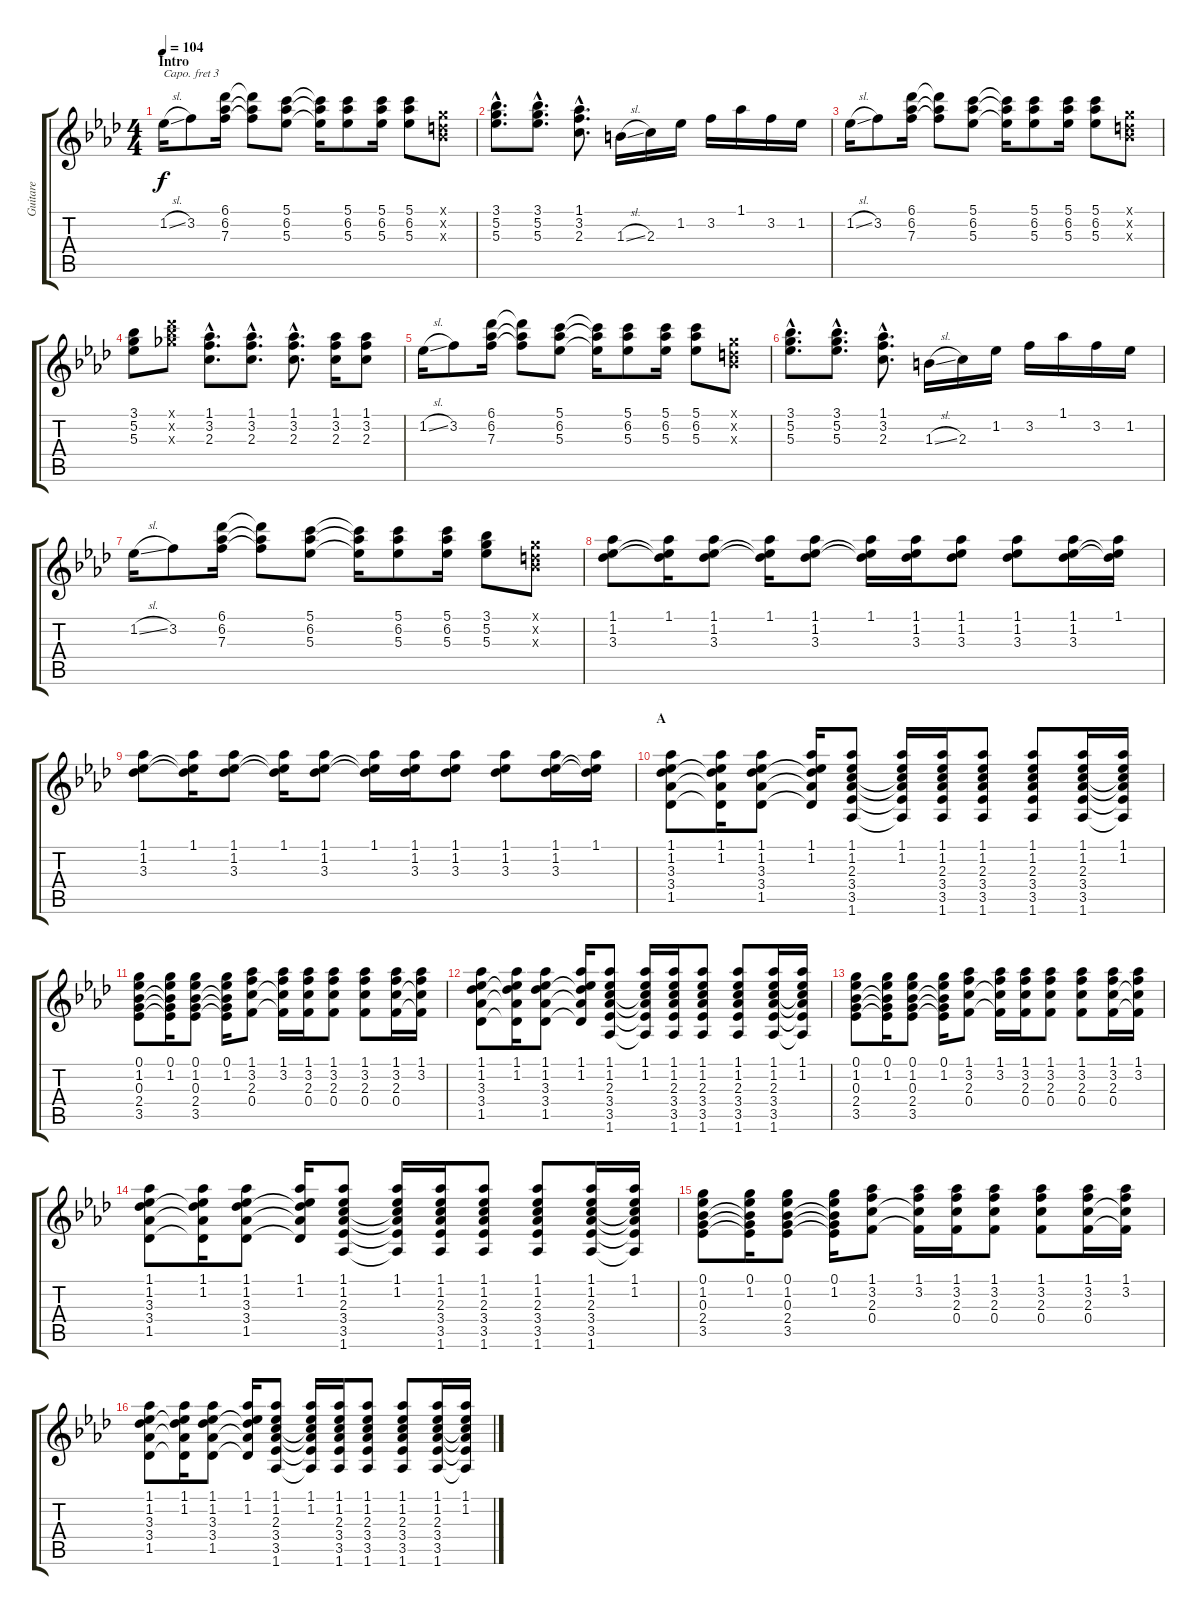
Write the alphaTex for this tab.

\track ("Guitare" "Guitare") {instrument acousticguitarsteel}
\staff {score tabs}
\capo 3
\tuning (E4 B3 G3 D3 A2 E2) {hide}
\ts (4 4)
\section ("" "Intro")
\tempo 104
\clef g2
\ks ab
1.2{sl}.16{dy f instrument acousticguitarsteel} 3.2.8 (6.1 6.2 7.3).16 (6.1{t} 6.2{t} 7.3{t}).8 (5.1 6.2 5.3).8 (5.1{t} 6.2{t} 5.3{t}).16 (5.1 6.2 5.3).8 (5.1 6.2 5.3).16 (5.1 6.2 5.3).8 (0.1{x} 0.2{x} 0.3{x}).8 |
(3.1{hac} 5.2{hac} 5.3{hac}).8{d} (3.1{hac} 5.2{hac} 5.3{hac}).8{d} (1.1{hac} 3.2{hac} 2.3{hac}).8{d} 1.3{sl}.16 2.3.16 1.2.16 3.2.16 1.1.16 3.2.16 1.2.16 |
1.2{sl}.16 3.2.8 (6.1 6.2 7.3).16 (6.1{t} 6.2{t} 7.3{t}).8 (5.1 6.2 5.3).8 (5.1{t} 6.2{t} 5.3{t}).16 (5.1 6.2 5.3).8 (5.1 6.2 5.3).16 (5.1 6.2 5.3).8 (0.1{x} 0.2{x} 0.3{x}).8 |
(3.1 5.2 5.3).8 (6.1{x} 8.2{x} 8.3{x}).8 (1.1{hac} 3.2{hac} 2.3{hac}).8{d} (1.1{hac} 3.2{hac} 2.3{hac}).8{d} (1.1{hac} 3.2{hac} 2.3{hac}).8{d} (1.1 3.2 2.3).16 (1.1 3.2 2.3).8 |
1.2{sl}.16 3.2.8 (6.1 6.2 7.3).16 (6.1{t} 6.2{t} 7.3{t}).8 (5.1 6.2 5.3).8 (5.1{t} 6.2{t} 5.3{t}).16 (5.1 6.2 5.3).8 (5.1 6.2 5.3).16 (5.1 6.2 5.3).8 (0.1{x} 0.2{x} 0.3{x}).8 |
(3.1{hac} 5.2{hac} 5.3{hac}).8{d} (3.1{hac} 5.2{hac} 5.3{hac}).8{d} (1.1{hac} 3.2{hac} 2.3{hac}).8{d} 1.3{sl}.16 2.3.16 1.2.16 3.2.16 1.1.16 3.2.16 1.2.16 |
1.2{sl}.16 3.2.8 (6.1 6.2 7.3).16 (6.1{t} 6.2{t} 7.3{t}).8 (5.1 6.2 5.3).8 (5.1{t} 6.2{t} 5.3{t}).16 (5.1 6.2 5.3).8 (5.1 6.2 5.3).16 (3.1 5.2 5.3).8 (0.1{x} 0.2{x} 0.3{x}).8 |
(1.1 1.2 3.3).8 (1.1 1.2{t} 3.3{t}).16 (1.1 1.2 3.3).8 (1.1 1.2{t} 3.3{t}).16 (1.1 1.2 3.3).8 (1.1 1.2{t} 3.3{t}).16 (1.1 1.2 3.3).16 (1.1 1.2 3.3).8 (1.1 1.2 3.3).8 (1.1 1.2 3.3).16 (1.1 1.2{t} 3.3{t}).16 |
(1.1 1.2 3.3).8 (1.1 1.2{t} 3.3{t}).16 (1.1 1.2 3.3).8 (1.1 1.2{t} 3.3{t}).16 (1.1 1.2 3.3).8 (1.1 1.2{t} 3.3{t}).16 (1.1 1.2 3.3).16 (1.1 1.2 3.3).8 (1.1 1.2 3.3).8 (1.1 1.2 3.3).16 (1.1 1.2{t} 3.3{t}).16 |
\section ("" "A")
(1.1 1.2 3.3 3.4 1.5).8 (1.1 1.2 3.3{t} 3.4{t} 1.5{t}).16 (1.1 1.2 3.3 3.4 1.5).8 (1.1 1.2 3.3{t} 3.4{t} 1.5{t}).16 (1.1 1.2 2.3 3.4 3.5 1.6).8 (1.1 1.2 2.3{t} 3.4{t} 3.5{t} 1.6{t}).16 (1.1 1.2 2.3 3.4 3.5 1.6).16 (1.1 1.2 2.3 3.4 3.5 1.6).8 (1.1 1.2 2.3 3.4 3.5 1.6).8 (1.1 1.2 2.3 3.4 3.5 1.6).16 (1.1 1.2 2.3{t} 3.4{t} 3.5{t} 1.6{t}).16 |
(0.1 1.2 0.3 2.4 3.5).8 (0.1 1.2 0.3{t} 2.4{t} 3.5{t}).16 (0.1 1.2 0.3 2.4 3.5).8 (0.1 1.2 0.3{t} 2.4{t} 3.5{t}).16 (1.1 3.2 2.3 0.4).8 (1.1 3.2 2.3{t} 0.4{t}).16 (1.1 3.2 2.3 0.4).16 (1.1 3.2 2.3 0.4).8 (1.1 3.2 2.3 0.4).8 (1.1 3.2 2.3 0.4).16 (1.1 3.2 2.3{t} 0.4{t}).16 |
(1.1 1.2 3.3 3.4 1.5).8 (1.1 1.2 3.3{t} 3.4{t} 1.5{t}).16 (1.1 1.2 3.3 3.4 1.5).8 (1.1 1.2 3.3{t} 3.4{t} 1.5{t}).16 (1.1 1.2 2.3 3.4 3.5 1.6).8 (1.1 1.2 2.3{t} 3.4{t} 3.5{t} 1.6{t}).16 (1.1 1.2 2.3 3.4 3.5 1.6).16 (1.1 1.2 2.3 3.4 3.5 1.6).8 (1.1 1.2 2.3 3.4 3.5 1.6).8 (1.1 1.2 2.3 3.4 3.5 1.6).16 (1.1 1.2 2.3{t} 3.4{t} 3.5{t} 1.6{t}).16 |
(0.1 1.2 0.3 2.4 3.5).8 (0.1 1.2 0.3{t} 2.4{t} 3.5{t}).16 (0.1 1.2 0.3 2.4 3.5).8 (0.1 1.2 0.3{t} 2.4{t} 3.5{t}).16 (1.1 3.2 2.3 0.4).8 (1.1 3.2 2.3{t} 0.4{t}).16 (1.1 3.2 2.3 0.4).16 (1.1 3.2 2.3 0.4).8 (1.1 3.2 2.3 0.4).8 (1.1 3.2 2.3 0.4).16 (1.1 3.2 2.3{t} 0.4{t}).16 |
(1.1 1.2 3.3 3.4 1.5).8 (1.1 1.2 3.3{t} 3.4{t} 1.5{t}).16 (1.1 1.2 3.3 3.4 1.5).8 (1.1 1.2 3.3{t} 3.4{t} 1.5{t}).16 (1.1 1.2 2.3 3.4 3.5 1.6).8 (1.1 1.2 2.3{t} 3.4{t} 3.5{t} 1.6{t}).16 (1.1 1.2 2.3 3.4 3.5 1.6).16 (1.1 1.2 2.3 3.4 3.5 1.6).8 (1.1 1.2 2.3 3.4 3.5 1.6).8 (1.1 1.2 2.3 3.4 3.5 1.6).16 (1.1 1.2 2.3{t} 3.4{t} 3.5{t} 1.6{t}).16 |
(0.1 1.2 0.3 2.4 3.5).8 (0.1 1.2 0.3{t} 2.4{t} 3.5{t}).16 (0.1 1.2 0.3 2.4 3.5).8 (0.1 1.2 0.3{t} 2.4{t} 3.5{t}).16 (1.1 3.2 2.3 0.4).8 (1.1 3.2 2.3{t} 0.4{t}).16 (1.1 3.2 2.3 0.4).16 (1.1 3.2 2.3 0.4).8 (1.1 3.2 2.3 0.4).8 (1.1 3.2 2.3 0.4).16 (1.1 3.2 2.3{t} 0.4{t}).16 |
(1.1 1.2 3.3 3.4 1.5).8 (1.1 1.2 3.3{t} 3.4{t} 1.5{t}).16 (1.1 1.2 3.3 3.4 1.5).8 (1.1 1.2 3.3{t} 3.4{t} 1.5{t}).16 (1.1 1.2 2.3 3.4 3.5 1.6).8 (1.1 1.2 2.3{t} 3.4{t} 3.5{t} 1.6{t}).16 (1.1 1.2 2.3 3.4 3.5 1.6).16 (1.1 1.2 2.3 3.4 3.5 1.6).8 (1.1 1.2 2.3 3.4 3.5 1.6).8 (1.1 1.2 2.3 3.4 3.5 1.6).16 (1.1 1.2 2.3{t} 3.4{t} 3.5{t} 1.6{t}).16
